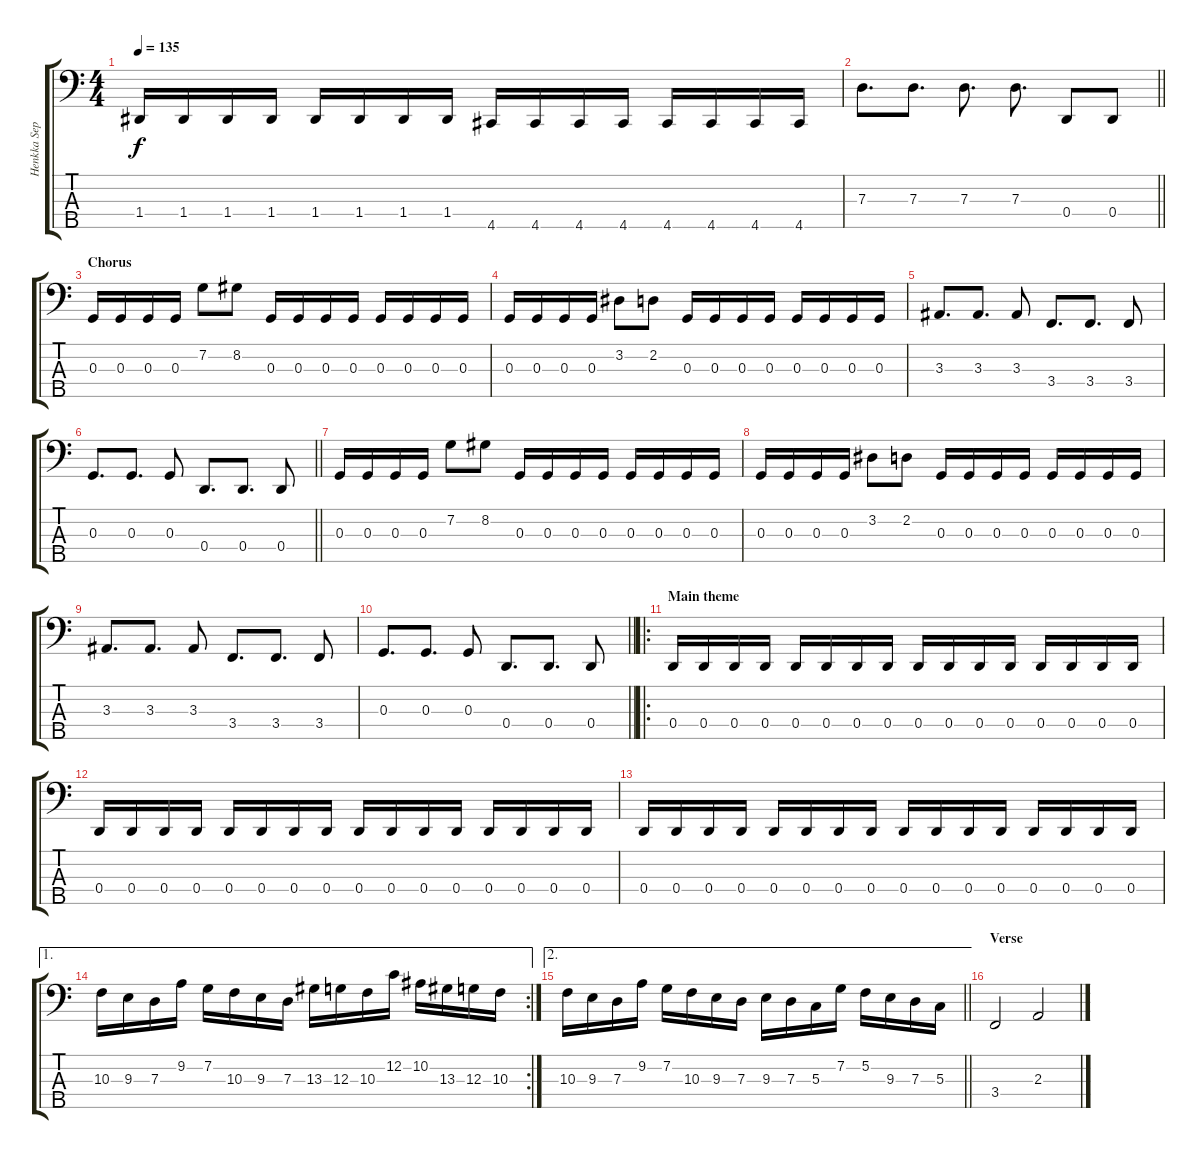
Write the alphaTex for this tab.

\track ("Henkka Seppälä" "Henkka Sep") {instrument electricbasspick}
\staff {score tabs}
\tuning (F2 C2 G1 D1 A0) {hide}
\ts (4 4)
\tempo 135
\clef f4
\ks c
1.4.16{dy f} 1.4.16 1.4.16 1.4.16 1.4.16 1.4.16 1.4.16 1.4.16 4.5.16 4.5.16 4.5.16 4.5.16 4.5.16 4.5.16 4.5.16 4.5.16 |
\barLineRight lightlight
7.3.8{d} 7.3.8{d} 7.3.8{d} 7.3.8{d} 0.4.8 0.4.8 |
\section ("" "Chorus")
0.3.16 0.3.16 0.3.16 0.3.16 7.2.8 8.2.8 0.3.16 0.3.16 0.3.16 0.3.16 0.3.16 0.3.16 0.3.16 0.3.16 |
0.3.16 0.3.16 0.3.16 0.3.16 3.2.8 2.2.8 0.3.16 0.3.16 0.3.16 0.3.16 0.3.16 0.3.16 0.3.16 0.3.16 |
3.3.8{d} 3.3.8{d} 3.3.8 3.4.8{d} 3.4.8{d} 3.4.8 |
\barLineRight lightlight
0.3.8{d} 0.3.8{d} 0.3.8 0.4.8{d} 0.4.8{d} 0.4.8 |
0.3.16 0.3.16 0.3.16 0.3.16 7.2.8 8.2.8 0.3.16 0.3.16 0.3.16 0.3.16 0.3.16 0.3.16 0.3.16 0.3.16 |
0.3.16 0.3.16 0.3.16 0.3.16 3.2.8 2.2.8 0.3.16 0.3.16 0.3.16 0.3.16 0.3.16 0.3.16 0.3.16 0.3.16 |
3.3.8{d} 3.3.8{d} 3.3.8 3.4.8{d} 3.4.8{d} 3.4.8 |
\barLineRight lightlight
0.3.8{d} 0.3.8{d} 0.3.8 0.4.8{d} 0.4.8{d} 0.4.8 |
\ro
\section ("" "Main theme")
0.4.16 0.4.16 0.4.16 0.4.16 0.4.16 0.4.16 0.4.16 0.4.16 0.4.16 0.4.16 0.4.16 0.4.16 0.4.16 0.4.16 0.4.16 0.4.16 |
0.4.16 0.4.16 0.4.16 0.4.16 0.4.16 0.4.16 0.4.16 0.4.16 0.4.16 0.4.16 0.4.16 0.4.16 0.4.16 0.4.16 0.4.16 0.4.16 |
0.4.16 0.4.16 0.4.16 0.4.16 0.4.16 0.4.16 0.4.16 0.4.16 0.4.16 0.4.16 0.4.16 0.4.16 0.4.16 0.4.16 0.4.16 0.4.16 |
\ae 1
\rc 2
10.3.16 9.3.16 7.3.16 9.2.16 7.2.16 10.3.16 9.3.16 7.3.16 13.3.16 12.3.16 10.3.16 12.2.16 10.2.16 13.3.16 12.3.16 10.3.16 |
\ae 2
\barLineRight lightlight
10.3.16 9.3.16 7.3.16 9.2.16 7.2.16 10.3.16 9.3.16 7.3.16 9.3.16 7.3.16 5.3.16 7.2.16 5.2.16 9.3.16 7.3.16 5.3.16 |
\section ("" "Verse")
3.4.2 2.3.2
